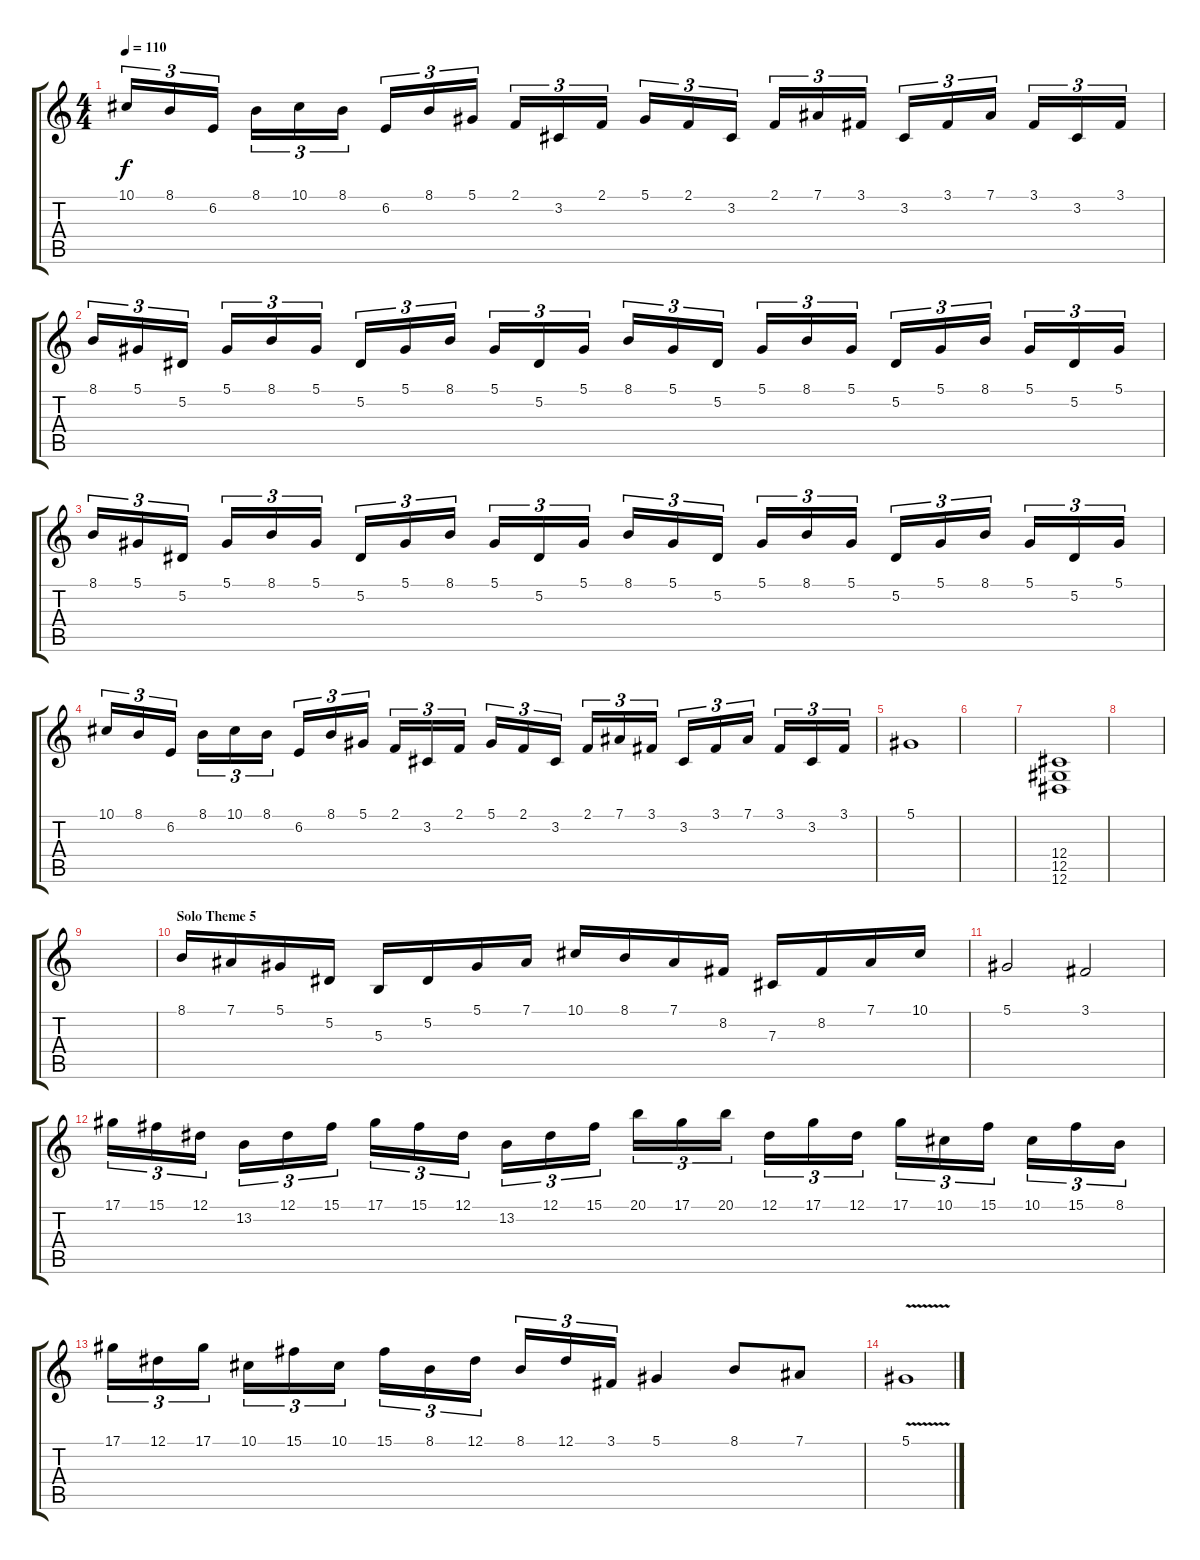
\track "" {instrument harpsichord}
\staff {score tabs}
\tuning (Eb4 Bb3 Gb3 Db3 Ab2 Eb2) {hide}
\ts (4 4)
\tempo 110
\clef g2
\ks c
10.1.16{tu (3 2) dy f} 8.1.16{tu (3 2)} 6.2.16{tu (3 2)} 8.1.16{tu (3 2)} 10.1.16{tu (3 2)} 8.1.16{tu (3 2)} 6.2.16{tu (3 2)} 8.1.16{tu (3 2)} 5.1.16{tu (3 2)} 2.1.16{tu (3 2)} 3.2.16{tu (3 2)} 2.1.16{tu (3 2)} 5.1.16{tu (3 2)} 2.1.16{tu (3 2)} 3.2.16{tu (3 2)} 2.1.16{tu (3 2)} 7.1.16{tu (3 2)} 3.1.16{tu (3 2)} 3.2.16{tu (3 2)} 3.1.16{tu (3 2)} 7.1.16{tu (3 2)} 3.1.16{tu (3 2)} 3.2.16{tu (3 2)} 3.1.16{tu (3 2)} |
8.1.16{tu (3 2) volume 12 instrument vibraphone} 5.1.16{tu (3 2)} 5.2.16{tu (3 2)} 5.1.16{tu (3 2)} 8.1.16{tu (3 2)} 5.1.16{tu (3 2)} 5.2.16{tu (3 2)} 5.1.16{tu (3 2)} 8.1.16{tu (3 2)} 5.1.16{tu (3 2)} 5.2.16{tu (3 2)} 5.1.16{tu (3 2)} 8.1.16{tu (3 2)} 5.1.16{tu (3 2)} 5.2.16{tu (3 2)} 5.1.16{tu (3 2)} 8.1.16{tu (3 2)} 5.1.16{tu (3 2)} 5.2.16{tu (3 2)} 5.1.16{tu (3 2)} 8.1.16{tu (3 2)} 5.1.16{tu (3 2)} 5.2.16{tu (3 2)} 5.1.16{tu (3 2)} |
8.1.16{tu (3 2)} 5.1.16{tu (3 2)} 5.2.16{tu (3 2)} 5.1.16{tu (3 2)} 8.1.16{tu (3 2)} 5.1.16{tu (3 2)} 5.2.16{tu (3 2)} 5.1.16{tu (3 2)} 8.1.16{tu (3 2)} 5.1.16{tu (3 2)} 5.2.16{tu (3 2)} 5.1.16{tu (3 2)} 8.1.16{tu (3 2)} 5.1.16{tu (3 2)} 5.2.16{tu (3 2)} 5.1.16{tu (3 2)} 8.1.16{tu (3 2)} 5.1.16{tu (3 2)} 5.2.16{tu (3 2)} 5.1.16{tu (3 2)} 8.1.16{tu (3 2)} 5.1.16{tu (3 2)} 5.2.16{tu (3 2)} 5.1.16{tu (3 2)} |
10.1.16{tu (3 2)} 8.1.16{tu (3 2)} 6.2.16{tu (3 2)} 8.1.16{tu (3 2)} 10.1.16{tu (3 2)} 8.1.16{tu (3 2)} 6.2.16{tu (3 2)} 8.1.16{tu (3 2)} 5.1.16{tu (3 2)} 2.1.16{tu (3 2)} 3.2.16{tu (3 2)} 2.1.16{tu (3 2)} 5.1.16{tu (3 2)} 2.1.16{tu (3 2)} 3.2.16{tu (3 2)} 2.1.16{tu (3 2)} 7.1.16{tu (3 2)} 3.1.16{tu (3 2)} 3.2.16{tu (3 2)} 3.1.16{tu (3 2)} 7.1.16{tu (3 2)} 3.1.16{tu (3 2)} 3.2.16{tu (3 2)} 3.1.16{tu (3 2)} |
5.1.1 |
|
(12.4 12.5 12.6).1{volume 16 instrument tubularbells} |
|
|
\section ("" "Solo Theme 5")
8.1.16{volume 14 instrument lead1square} 7.1.16 5.1.16 5.2.16 5.3.16 5.2.16 5.1.16 7.1.16 10.1.16 8.1.16 7.1.16 8.2.16 7.3.16 8.2.16 7.1.16 10.1.16 |
5.1.2 3.1.2 |
17.1.16{tu (3 2)} 15.1.16{tu (3 2)} 12.1.16{tu (3 2)} 13.2.16{tu (3 2)} 12.1.16{tu (3 2)} 15.1.16{tu (3 2)} 17.1.16{tu (3 2)} 15.1.16{tu (3 2)} 12.1.16{tu (3 2)} 13.2.16{tu (3 2)} 12.1.16{tu (3 2)} 15.1.16{tu (3 2)} 20.1.16{tu (3 2)} 17.1.16{tu (3 2)} 20.1.16{tu (3 2)} 12.1.16{tu (3 2)} 17.1.16{tu (3 2)} 12.1.16{tu (3 2)} 17.1.16{tu (3 2)} 10.1.16{tu (3 2)} 15.1.16{tu (3 2)} 10.1.16{tu (3 2)} 15.1.16{tu (3 2)} 8.1.16{tu (3 2)} |
17.1.16{tu (3 2)} 12.1.16{tu (3 2)} 17.1.16{tu (3 2)} 10.1.16{tu (3 2)} 15.1.16{tu (3 2)} 10.1.16{tu (3 2)} 15.1.16{tu (3 2)} 8.1.16{tu (3 2)} 12.1.16{tu (3 2)} 8.1.16{tu (3 2)} 12.1.16{tu (3 2)} 3.1.16{tu (3 2)} 5.1.4 8.1.8 7.1.8 |
5.1{v}.1
